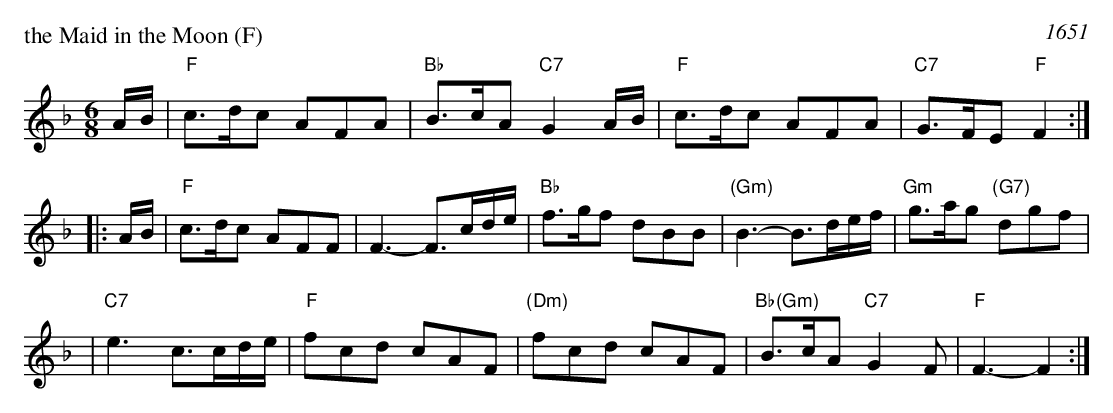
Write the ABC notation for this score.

X:1
P: the Maid in the Moon (F)
O: 1651
M: 6/8
L: 1/8
K: F
A/B/ \
| "F"c>dc AFA | "Bb"B>cA "C7"G2A/B/ | "F"c>dc AFA | "C7"G>FE "F"F2 :|
|: A/B/ | "F"c>dc AFF | F3- F>cd/e/ | "Bb"f>gf dBB | "(Gm)"B3- B>de/f/ | "Gm"g>ag "(G7)"dgf |
| "C7"e3 c>cd/e/ | "F"fcd cAF | "(Dm)"fcd cAF | "Bb(Gm)"B>cA "C7"G2F | "F"F3- F2 :|
